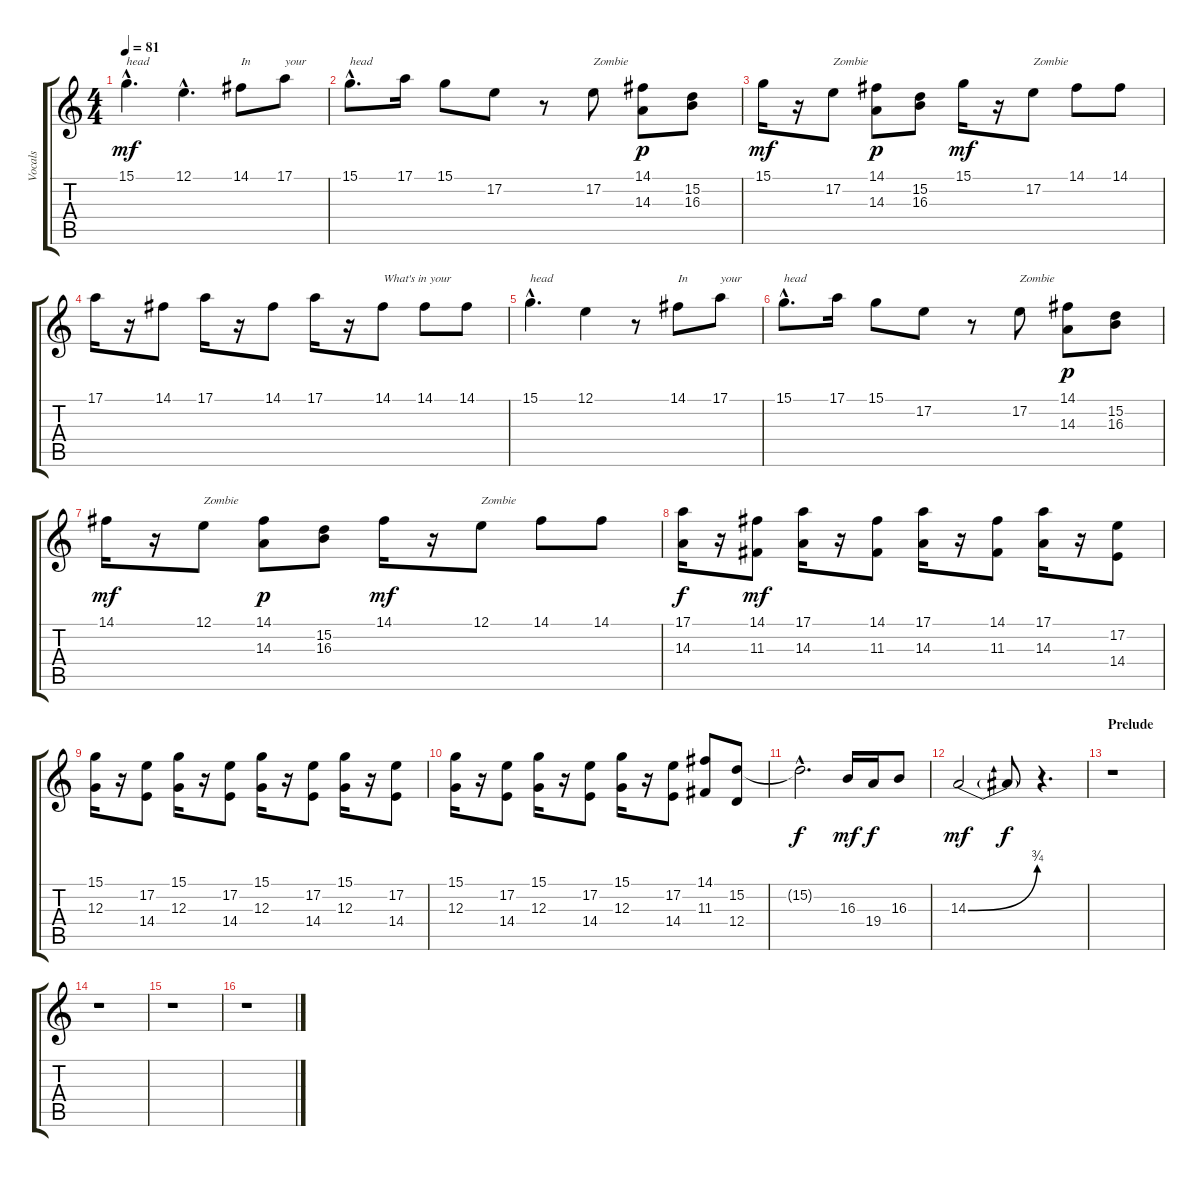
\track ("Vocals" "Vocals") {instrument flute}
\staff {score tabs}
\tuning (E4 B3 G3 D3 A2 E2) {hide}
\ts (4 4)
\tempo 81
\clef g2
\ks c
15.1{hac}.4{d txt "head" dy mf} 12.1{hac}.4{d} 14.1.8{txt "In"} 17.1.8{txt "your"} |
15.1{hac}.8{d txt "head"} 17.1.16 15.1.8 17.2.8 r.8 17.2.8{txt "Zombie"} (14.1 14.3).8{dy p} (15.2 16.3).8 |
15.1.16{dy mf} r.16 17.2.8{txt "Zombie"} (14.1 14.3).8{dy p} (15.2 16.3).8 15.1.16{dy mf} r.16 17.2.8{txt "Zombie"} 14.1.8 14.1.8 |
17.1.16 r.16 14.1.8 17.1.16 r.16 14.1.8 17.1.16 r.16 14.1.8{txt "What's in your"} 14.1.8 14.1.8 |
15.1{hac}.4{d txt "head"} 12.1.4 r.8 14.1.8{txt "In"} 17.1.8{txt "your"} |
15.1{hac}.8{d txt "head"} 17.1.16 15.1.8 17.2.8 r.8 17.2.8{txt "Zombie"} (14.1 14.3).8{dy p} (15.2 16.3).8 |
14.1.16{dy mf} r.16 12.1.8{txt "Zombie"} (14.1 14.3).8{dy p} (15.2 16.3).8 14.1.16{dy mf} r.16 12.1.8{txt "Zombie"} 14.1.8 14.1.8 |
(17.1 14.3).16{dy f} r.16 (14.1 11.3).8{dy mf} (17.1 14.3).16 r.16 (14.1 11.3).8 (17.1 14.3).16 r.16 (14.1 11.3).8 (17.1 14.3).16 r.16 (17.2 14.4).8 |
(15.1 12.3).16 r.16 (17.2 14.4).8 (15.1 12.3).16 r.16 (17.2 14.4).8 (15.1 12.3).16 r.16 (17.2 14.4).8 (15.1 12.3).16 r.16 (17.2 14.4).8 |
(15.1 12.3).16 r.16 (17.2 14.4).8 (15.1 12.3).16 r.16 (17.2 14.4).8 (15.1 12.3).16 r.16 (17.2 14.4).8 (14.1 11.3).8 (15.2 12.4).8 |
15.2{hac t}.2{d dy f} 16.3.16{dy mf} 19.4.16{dy f} 16.3.8 |
14.3{be (bend 0 0 60 3)}.2{dy mf} 14.3{t}.8{dy f} r.4{d} |
\section ("" "Prelude")
r.1 |
r.1 |
r.1 |
r.1
